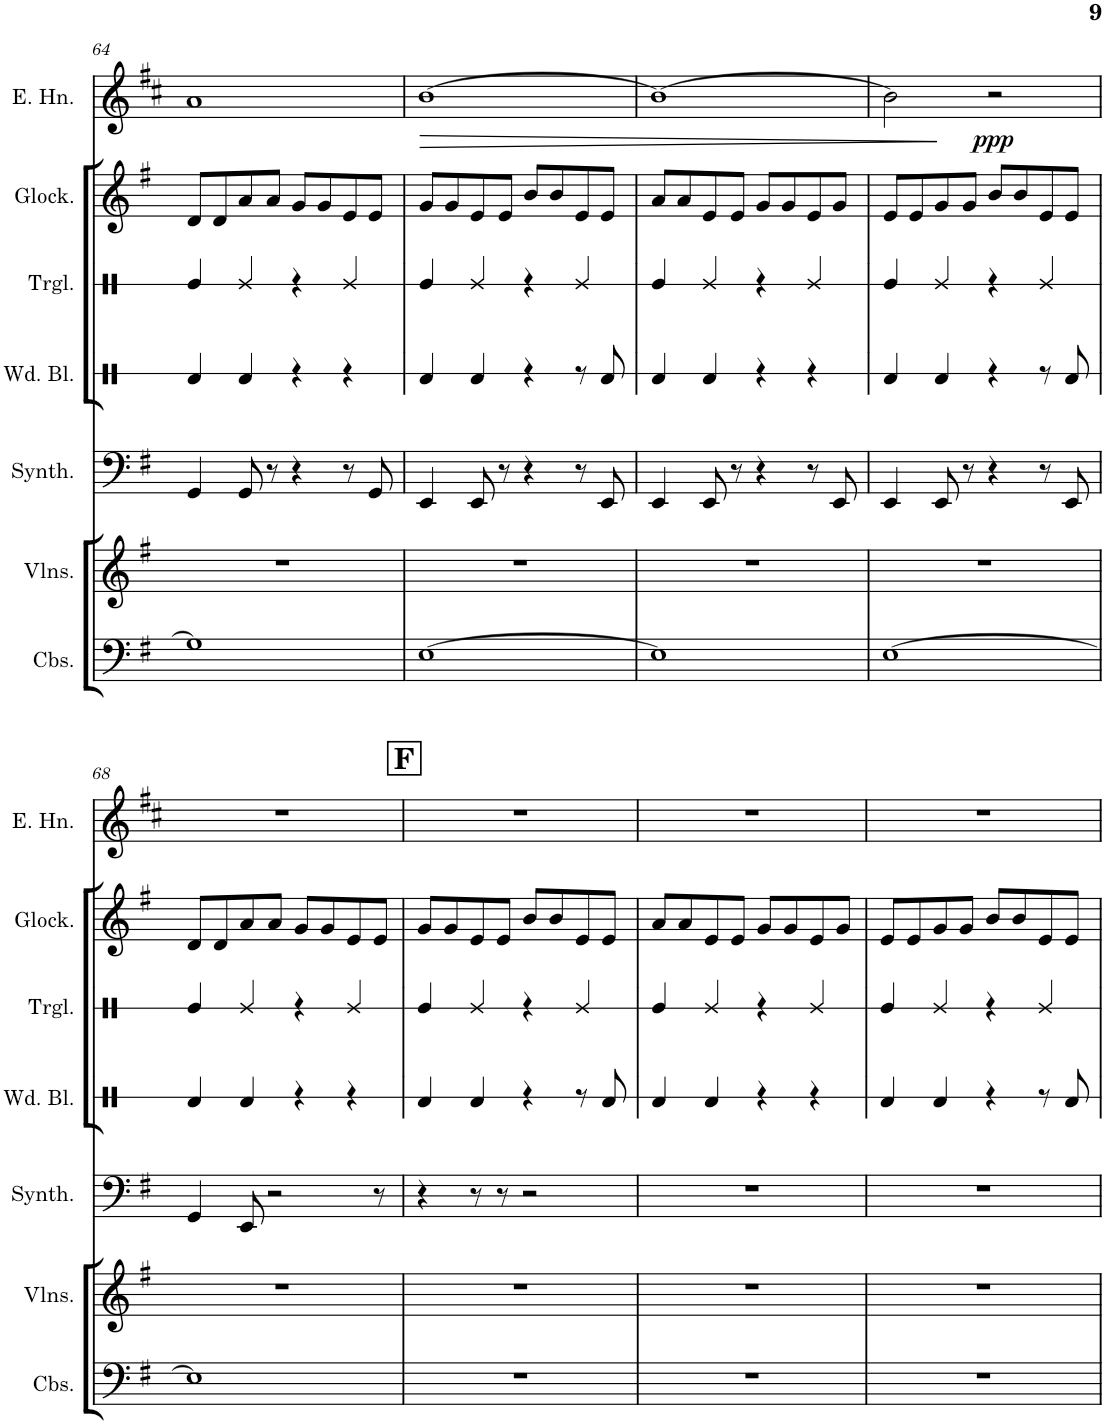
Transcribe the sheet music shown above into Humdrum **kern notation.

**kern	**kern	**kern	**kern	**kern	**kern	**kern	**dynam
*part7	*part6	*part5	*part4	*part3	*part2	*part1	*part1
*staff7	*staff6	*staff5	*staff4	*staff3	*staff2	*staff1	*staff1
*I"Contrabasses	*I"Violins	*I"Bass Synthesizer	*I"Wood Blocks	*I"Triangle	*I"Glockenspiel	*I"English Horn	*
*I'Cbs.	*I'Vlns.	*I'Synth.	*I'Wd. Bl.	*I'Trgl.	*I'Glock.	*I'E. Hn.	*
!!LO:PB:g=z
*clefF4	*clefG2	*clefF4	*clefX	*clefX	*clefG2	*clefG2	*
*Trd7c12	*	*	*	*	*Trd-14c-24	*Trd4c7	*
*k[f#]	*k[f#]	*k[f#]	*k[]	*k[]	*k[f#]	*k[f#c#]	*
*M4/4	*M4/4	*M4/4	*M4/4	*M4/4	*M4/4	*M4/4	*
=64	=64	=64	=64	=64	=64	=64	=64
1G]	1r	4GG/	4Rd/	4Re/	8d/L	1a	.
.	.	.	.	.	8d/	.	.
.	.	8GG/	4Rd/	4Re/	8a/	.	.
.	.	8r	.	.	8a/J	.	.
.	.	4r	4r	4r	8g/L	.	.
.	.	.	.	.	8g/	.	.
.	.	8r	4r	4Re/	8e/	.	.
.	.	8GG/	.	.	8e/J	.	.
=65	=65	=65	=65	=65	=65	=65	=65
!	!	!	!	!	!	!	!LO:HP:b
[1E	1r	4EE/	4Rd/	4Re/	8g/L	[1b	>
.	.	.	.	.	8g/	.	.
.	.	8EE/	4Rd/	4Re/	8e/	.	.
.	.	8r	.	.	8e/J	.	.
.	.	4r	4r	4r	8b/L	.	.
.	.	.	.	.	8b/	.	.
.	.	8r	8r	4Re/	8e/	.	.
.	.	8EE/	8Rd/	.	8e/J	.	.
=66	=66	=66	=66	=66	=66	=66	=66
1E]	1r	4EE/	4Rd/	4Re/	8a/L	1b_	.
.	.	.	.	.	8a/	.	.
.	.	8EE/	4Rd/	4Re/	8e/	.	.
.	.	8r	.	.	8e/J	.	.
.	.	4r	4r	4r	8g/L	.	.
.	.	.	.	.	8g/	.	.
.	.	8r	4r	4Re/	8e/	.	.
.	.	8EE/	.	.	8g/J	.	.
=67	=67	=67	=67	=67	=67	=67	=67
[1E	1r	4EE/	4Rd/	4Re/	8e/L	2b\]	.
.	.	.	.	.	8e/	.	.
.	.	8EE/	4Rd/	4Re/	8g/	.	.
.	.	8r	.	.	8g/J	.	.
!	!	!	!	!	!	!	!LO:DY:n=1:b
.	.	4r	4r	4r	8b/L	2r	] ppp
.	.	.	.	.	8b/	.	.
.	.	8r	8r	4Re/	8e/	.	.
.	.	8EE/	8Rd/	.	8e/J	.	.
!!LO:LB:g=z
=68	=68	=68	=68	=68	=68	=68	=68
1E]	1r	4GG/	4Rd/	4Re/	8d/L	1r	.
.	.	.	.	.	8d/	.	.
.	.	8EE/	4Rd/	4Re/	8a/	.	.
.	.	2r	.	.	8a/J	.	.
.	.	.	4r	4r	8g/L	.	.
.	.	.	.	.	8g/	.	.
.	.	.	4r	4Re/	8e/	.	.
.	.	8r	.	.	8e/J	.	.
!!LO:REH:place=s1:a:B:cj:fs=14:t=F
=69	=69	=69	=69	=69	=69	=69	=69
1r	1r	4r	4Rd/	4Re/	8g/L	1r	.
.	.	.	.	.	8g/	.	.
.	.	8r	4Rd/	4Re/	8e/	.	.
.	.	8r	.	.	8e/J	.	.
.	.	2r	4r	4r	8b/L	.	.
.	.	.	.	.	8b/	.	.
.	.	.	8r	4Re/	8e/	.	.
.	.	.	8Rd/	.	8e/J	.	.
=70	=70	=70	=70	=70	=70	=70	=70
1r	1r	1r	4Rd/	4Re/	8a/L	1r	.
.	.	.	.	.	8a/	.	.
.	.	.	4Rd/	4Re/	8e/	.	.
.	.	.	.	.	8e/J	.	.
.	.	.	4r	4r	8g/L	.	.
.	.	.	.	.	8g/	.	.
.	.	.	4r	4Re/	8e/	.	.
.	.	.	.	.	8g/J	.	.
=71	=71	=71	=71	=71	=71	=71	=71
1r	1r	1r	4Rd/	4Re/	8e/L	1r	.
.	.	.	.	.	8e/	.	.
.	.	.	4Rd/	4Re/	8g/	.	.
.	.	.	.	.	8g/J	.	.
.	.	.	4r	4r	8b/L	.	.
.	.	.	.	.	8b/	.	.
.	.	.	8r	4Re/	8e/	.	.
.	.	.	8Rd/	.	8e/J	.	.
=	=	=	=	=	=	=	=
*-	*-	*-	*-	*-	*-	*-	*-
